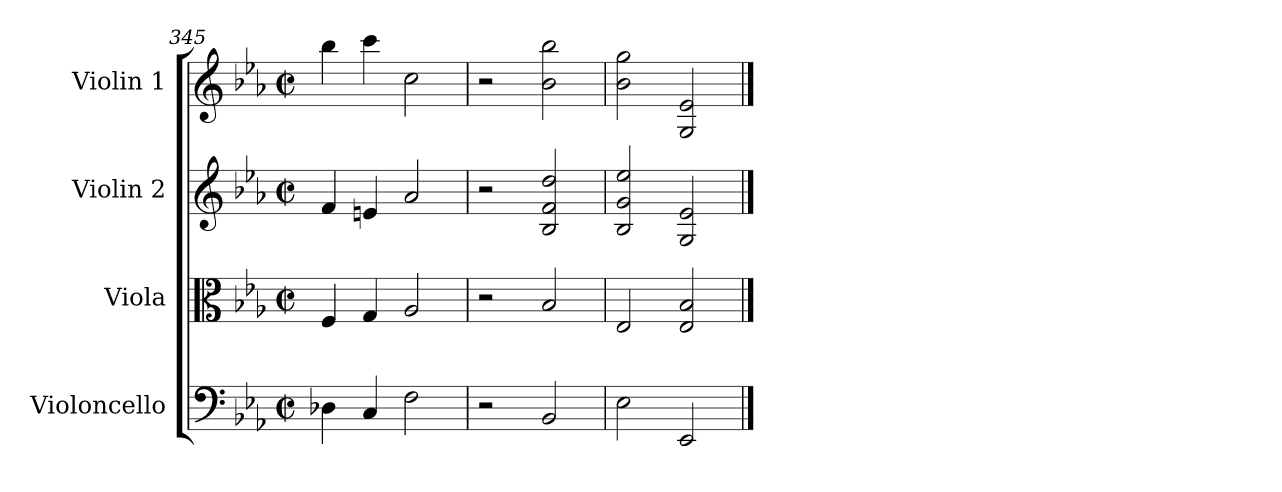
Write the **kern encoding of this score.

**kern	**kern	**kern	**kern
*part4	*part3	*part2	*part1
*staff4	*staff3	*staff2	*staff1
*I"Violoncello	*I"Viola	*I"Violin 2	*I"Violin 1
*I'Vc	*I'Vla	*I'Vln	*I'Vln
*clefF4	*clefC3	*clefG2	*clefG2
*k[b-e-a-]	*k[b-e-a-]	*k[b-e-a-]	*k[b-e-a-]
*M2/2	*M2/2	*M2/2	*M2/2
*met(c|)	*met(c|)	*met(c|)	*met(c|)
=345	=345	=345	=345
4D-X\	4F/	4f/	4bb-\
4C/	4G/	4en/	4ccc\
2F\	2A-/	2a-/	2cc\
=346	=346	=346	=346
2r	2r	2r	2r
2BB-/	2B-/	2B-/ 2f/ 2dd/	2b-\ 2bb-\
=347	=347	=347	=347
2E-\	2E-/	2B-/ 2g/ 2ee-/	2b-\ 2gg\
2EE-/	2E-/ 2B-/	2G/ 2e-/	2G/ 2e-/
==	==	==	==
*-	*-	*-	*-
